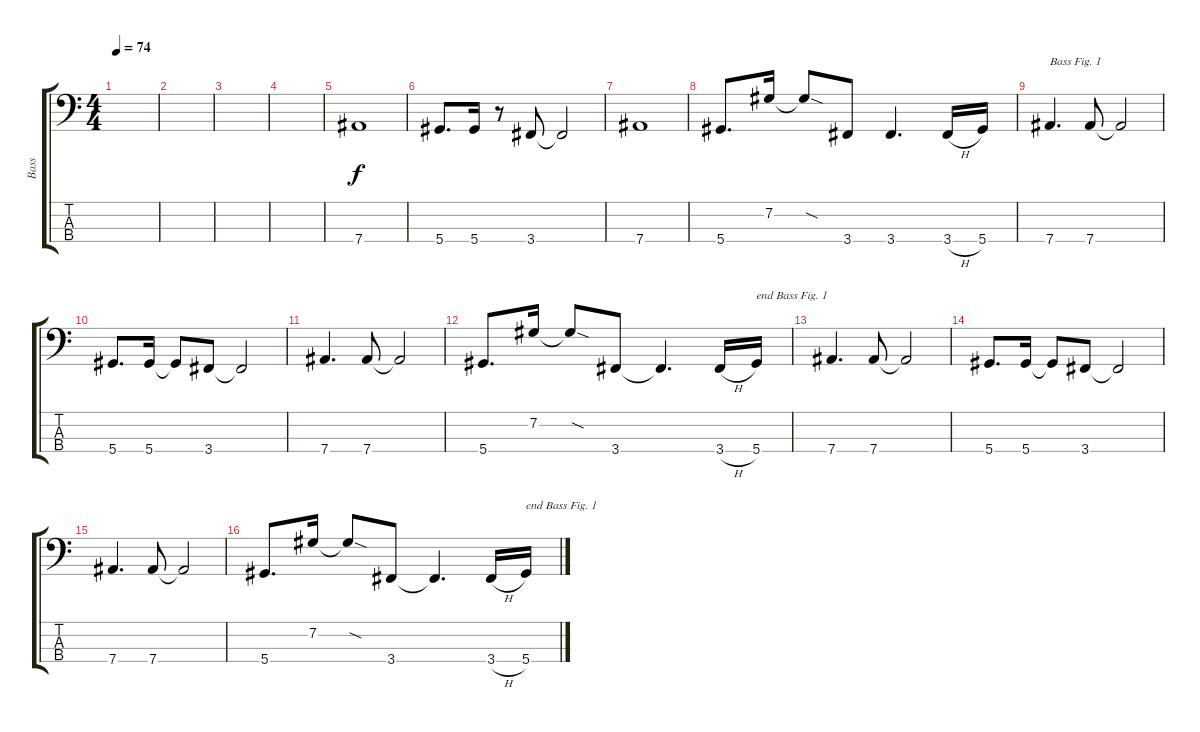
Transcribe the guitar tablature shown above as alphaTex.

\track ("Bass" "Bass") {instrument electricbassfinger}
\staff {score tabs}
\tuning (Gb2 Db2 Ab1 Eb1) {hide}
\ts (4 4)
\tempo 74
\clef f4
\ks c
|
|
|
|
7.4.1 |
5.4.8{d} 5.4.16 r.8 3.4.8 3.4{t}.2 |
7.4.1 |
5.4.8{d} 7.2.16 7.2{sod t}.8 3.4.8 3.4.4{d} 3.4{h}.16 5.4.16 |
7.4.4{d txt "Bass Fig. 1"} 7.4.8 7.4{t}.2 |
5.4.8{d} 5.4.16 5.4{t}.8 3.4.8 3.4{t}.2 |
7.4.4{d} 7.4.8 7.4{t}.2 |
5.4.8{d} 7.2.16 7.2{sod t}.8 3.4.8 3.4{t}.4{d} 3.4{h}.16 5.4.16{txt "end Bass Fig. 1"} |
7.4.4{d} 7.4.8 7.4{t}.2 |
5.4.8{d} 5.4.16 5.4{t}.8 3.4.8 3.4{t}.2 |
7.4.4{d} 7.4.8 7.4{t}.2 |
5.4.8{d} 7.2.16 7.2{sod t}.8 3.4.8 3.4{t}.4{d} 3.4{h}.16 5.4.16{txt "end Bass Fig. 1"}
